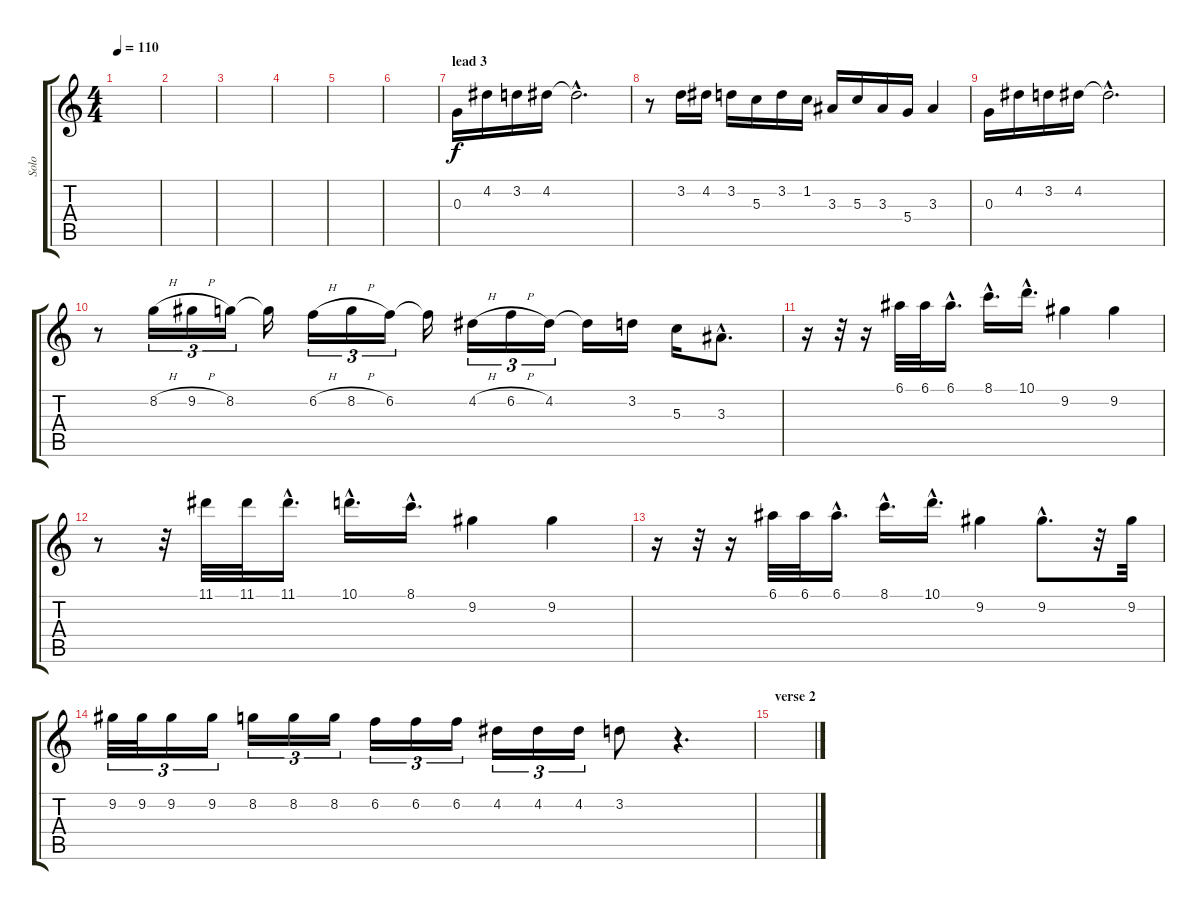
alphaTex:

\track ("Solo" "Solo") {instrument electricguitarjazz}
\staff {score tabs}
\tuning (E4 B3 G3 D3 A2 E2) {hide}
\ts (4 4)
\tempo 110
\clef g2
\ks c
|
|
|
|
|
|
\section ("" "lead 3")
0.3.16 4.2.16 3.2.16 4.2.16 4.2{hac t}.2{d} |
r.8 3.2.16 4.2.16 3.2.16 5.3.16 3.2.16 1.2.16 3.3.16 5.3.16 3.3.16 5.4.16 3.3.4 |
0.3.16 4.2.16 3.2.16 4.2.16 4.2{hac t}.2{d} |
r.8 8.2{h}.16{tu (3 2)} 9.2{h}.16{tu (3 2)} 8.2.16{tu (3 2)} 8.2{t}.16 6.2{h}.16{tu (3 2)} 8.2{h}.16{tu (3 2)} 6.2.16{tu (3 2)} 6.2{t}.16 4.2{h}.16{tu (3 2)} 6.2{h}.16{tu (3 2)} 4.2.16{tu (3 2)} 4.2{t}.16 3.2.16 5.3.16 3.3{hac}.8{d} |
r.16 r.32 r.16 6.1.32 6.1.32 6.1{hac}.16{d} 8.1{hac}.16{d} 10.1{hac}.16{d} 9.2.4 9.2.4 |
r.8 r.32 11.1.32 11.1.32 11.1{hac}.16{d} 10.1{hac}.16{d} 8.1{hac}.16{d} 9.2.4 9.2.4 |
r.16 r.32 r.16 6.1.32 6.1.32 6.1{hac}.16{d} 8.1{hac}.16{d} 10.1{hac}.16{d} 9.2.4 9.2{hac}.8{d} r.32 9.2.32 |
9.2.32{tu (3 2)} 9.2.32{tu (3 2)} 9.2.16{tu (3 2)} 9.2.16{tu (3 2)} 8.2.16{tu (3 2)} 8.2.16{tu (3 2)} 8.2.16{tu (3 2)} 6.2.16{tu (3 2)} 6.2.16{tu (3 2)} 6.2.16{tu (3 2)} 4.2.16{tu (3 2)} 4.2.16{tu (3 2)} 4.2.16{tu (3 2)} 3.2.8 r.4{d} |
\section ("" "verse 2")
